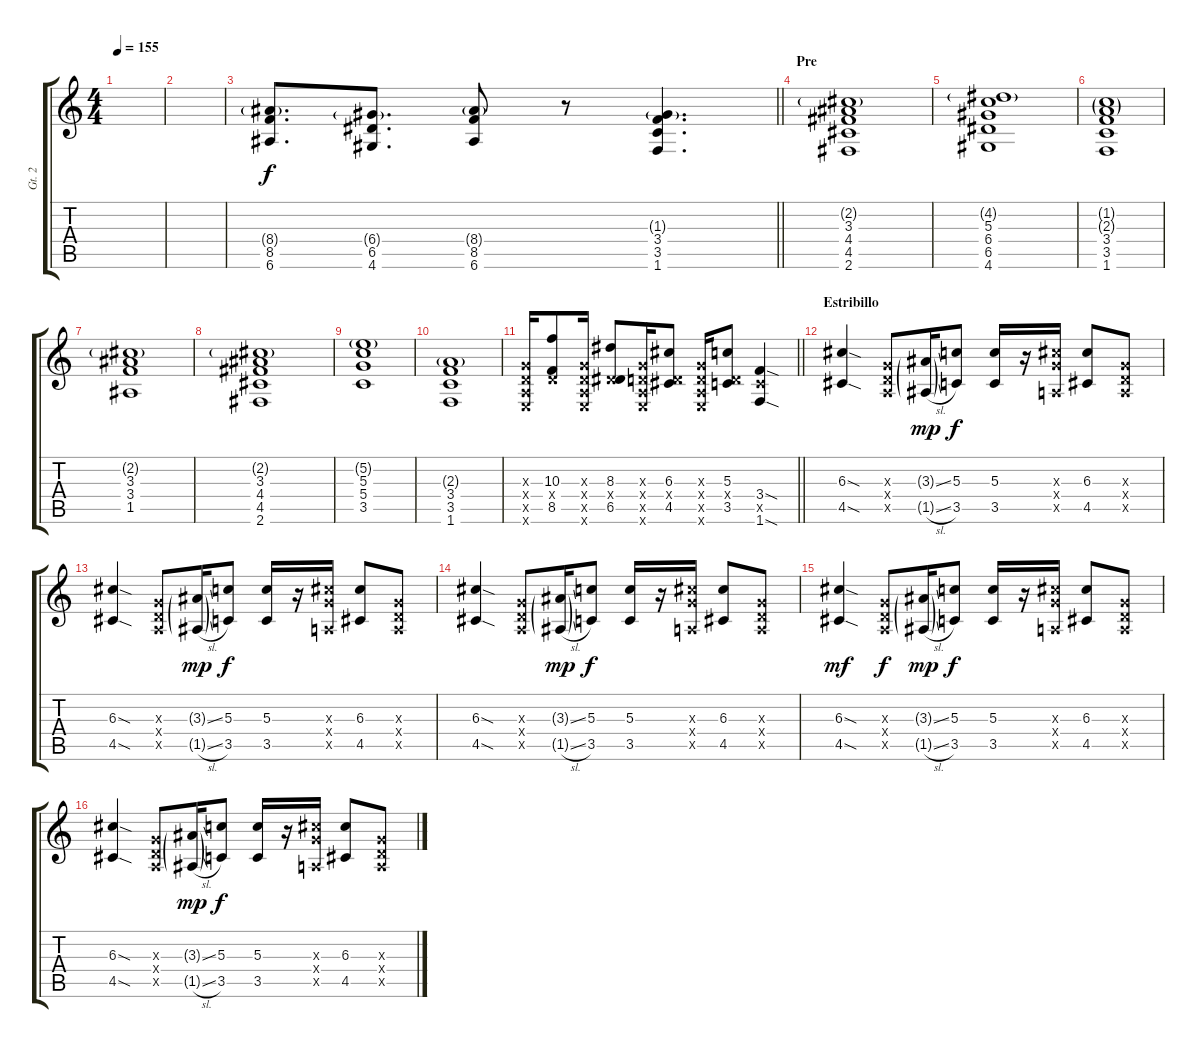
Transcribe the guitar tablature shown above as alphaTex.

\track ("Gt. 2" "Gt. 2") {instrument overdrivenguitar}
\staff {score tabs}
\tuning (E4 B3 G3 D3 A2 E2) {hide}
\ts (4 4)
\tempo 155
\clef g2
\ks c
|
|
\barLineRight lightlight
(8.4{g} 8.5 6.6).8{d} (6.4{g} 6.5 4.6).8{d} (8.4{g} 8.5 6.6).8 r.8 (1.3{g} 3.4 3.5 1.6).4{d} |
\section ("" "Pre")
(2.2{g} 3.3 4.4 4.5 2.6).1 |
(4.2{g} 5.3 6.4 6.5 4.6).1 |
(1.2{g} 2.3{g} 3.4 3.5 1.6).1 |
(2.2{g} 3.3 3.4 1.5).1 |
(2.2{g} 3.3 4.4 4.5 2.6).1 |
(5.2{g} 5.3 5.4 3.5).1 |
(2.3{g} 3.4 3.5 1.6).1 |
\barLineRight lightlight
(0.3{x} 0.4{x} 0.5{x} 0.6{x}).16{dy f} (10.3 0.4{x} 8.5).8 (0.3{x} 0.4{x} 0.5{x} 0.6{x}).16 (8.3 0.4{x} 6.5).8 (0.3{x} 0.4{x} 0.5{x} 0.6{x}).16 (6.3 0.4{x} 4.5).8 (0.3{x} 0.4{x} 0.5{x} 0.6{x}).16 (5.3 0.4{x} 3.5).8 (3.4{sod} 3.5{x} 1.6{sod}).4 |
\section ("" "Estribillo ")
(6.3{sod} 4.5{sod}).4{volume 8 balance 0} (0.3{x} 0.4{x} 0.5{x}).8 (3.3{ss g} 1.5{sl g}).16{dy mp} (5.3 3.5).8{dy f} (5.3 3.5).16 r.16 (0.3{x} 11.4{x} 0.5{x}).16 (6.3 4.5).8 (0.3{x} 0.4{x} 0.5{x}).8 |
(6.3{sod} 4.5{sod}).4 (0.3{x} 0.4{x} 0.5{x}).8 (3.3{ss g} 1.5{sl g}).16{dy mp} (5.3 3.5).8{dy f} (5.3 3.5).16 r.16 (0.3{x} 11.4{x} 0.5{x}).16 (6.3 4.5).8 (0.3{x} 0.4{x} 0.5{x}).8 |
(6.3{sod} 4.5{sod}).4 (0.3{x} 0.4{x} 0.5{x}).8 (3.3{ss g} 1.5{sl g}).16{dy mp} (5.3 3.5).8{dy f} (5.3 3.5).16 r.16 (0.3{x} 11.4{x} 0.5{x}).16 (6.3 4.5).8 (0.3{x} 0.4{x} 0.5{x}).8 |
(6.3{sod} 4.5{sod}).4{dy mf} (0.3{x} 0.4{x} 0.5{x}).8{dy f} (3.3{ss g} 1.5{sl g}).16{dy mp} (5.3 3.5).8{dy f} (5.3 3.5).16 r.16 (0.3{x} 11.4{x} 0.5{x}).16 (6.3 4.5).8 (0.3{x} 0.4{x} 0.5{x}).8 |
(6.3{sod} 4.5{sod}).4 (0.3{x} 0.4{x} 0.5{x}).8 (3.3{ss g} 1.5{sl g}).16{dy mp} (5.3 3.5).8{dy f} (5.3 3.5).16 r.16 (0.3{x} 11.4{x} 0.5{x}).16 (6.3 4.5).8 (0.3{x} 0.4{x} 0.5{x}).8
